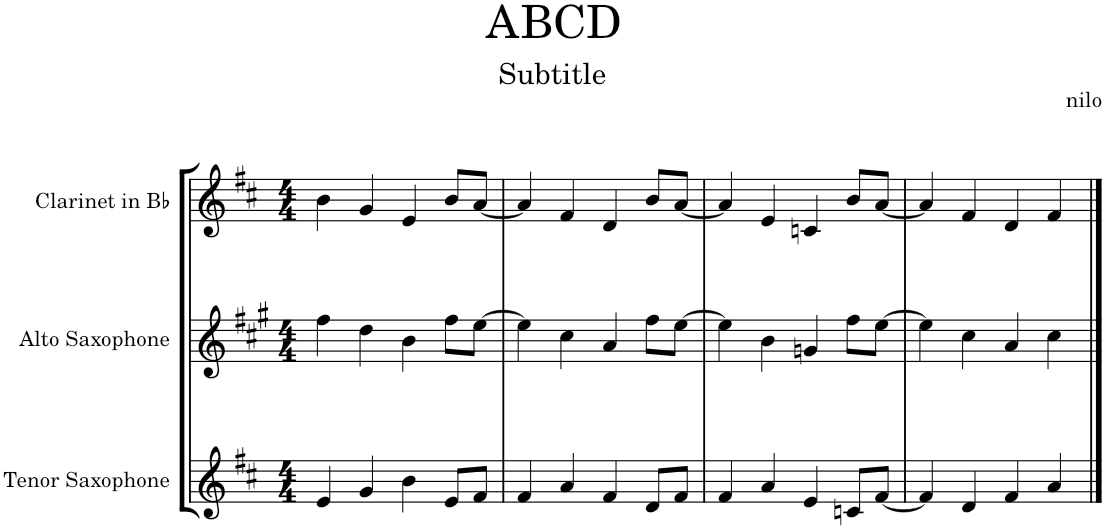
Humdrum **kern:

**kern	**kern	**kern
*part3	*part2	*part1
*staff3	*staff2	*staff1
*I"Tenor Saxophone	*I"Alto Saxophone	*I"Clarinet in Bb
*I'T. Sax.	*I'A. Sax.	*I'Cl. in Bb
*clefG2	*clefG2	*clefG2
*Trd8c14	*Trd5c9	*Trd1c2
*k[f#c#]	*k[f#c#g#]	*k[f#c#]
*M4/4	*M4/4	*M4/4
=1	=1	=1
4e/	4ff#\	4b\
4g/	4dd\	4g/
4b\	4b\	4e/
8e/L	8ff#\L	8b/L
8f#/J	[8ee\J	[8a/J
=2	=2	=2
4f#/	4ee\]	4a/]
4a/	4cc#\	4f#/
4f#/	4a/	4d/
8d/L	8ff#\L	8b/L
8f#/J	[8ee\J	[8a/J
=3	=3	=3
4f#/	4ee\]	4a/]
4a/	4b\	4e/
4e/	4gn/	4cn/
8cn/L	8ff#\L	8b/L
[8f#/J	[8ee\J	[8a/J
=4	=4	=4
4f#/]	4ee\]	4a/]
4d/	4cc#\	4f#/
4f#/	4a/	4d/
4a/	4cc#\	4f#/
==	==	==
*-	*-	*-
